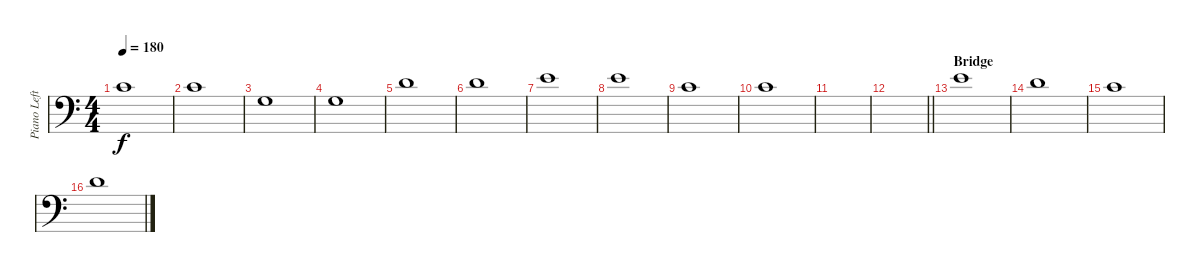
\track ("Piano Left" "Piano Left") {instrument electricbassfinger}
\staff {score}
\tuning (G2 D2 A1 E1) {hide}
\ts (4 4)
\tempo 180
\clef f4
\ks c
10.2.1{dy f} |
10.2.1 |
10.3.1 |
10.3.1 |
7.1.1 |
7.1.1 |
9.1.1 |
9.1.1 |
10.2.1 |
10.2.1 |
|
\barLineRight lightlight
|
\section ("" "Bridge")
9.1.1 |
7.1.1 |
5.1.1 |
7.1.1
